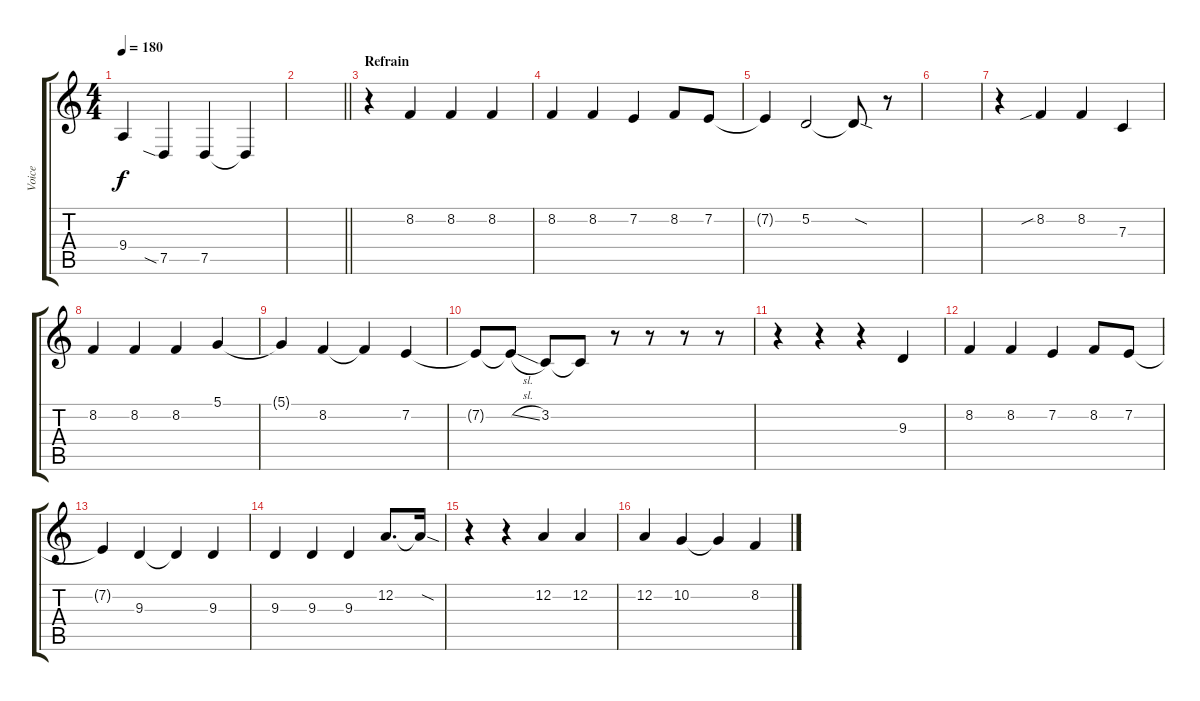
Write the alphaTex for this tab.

\track ("Voice" "Voice") {instrument lead2sawtooth}
\staff {score tabs}
\tuning (D4 A3 F3 C3 G2 D2) {hide}
\ts (4 4)
\tempo 180
\clef g2
\ks c
9.4.4{dy f} 7.5{sia}.4 7.5.4 7.5{t}.4 |
\barLineRight lightlight
|
\section ("" "Refrain")
r.4 8.2.4 8.2.4 8.2.4 |
8.2.4 8.2.4 7.2.4 8.2.8 7.2.8 |
7.2{t}.4 5.2.2 5.2{sod t}.8 r.8 |
|
r.4 8.2{sib}.4 8.2.4 7.3.4 |
8.2.4 8.2.4 8.2.4 5.1.4 |
5.1{t}.4 8.2.4 8.2{t}.4 7.2.4 |
7.2{t}.8 7.2{sl t}.8 3.2.8 3.2{t}.8 r.8 r.8 r.8 r.8 |
r.4 r.4 r.4 9.3.4 |
8.2.4 8.2.4 7.2.4 8.2.8 7.2.8 |
7.2{t}.4 9.3.4 9.3{t}.4 9.3.4 |
9.3.4 9.3.4 9.3.4 12.2.8{d} 12.2{sod t}.16 |
r.4 r.4 12.2.4 12.2.4 |
12.2.4 10.2.4 10.2{t}.4 8.2{sl}.4
